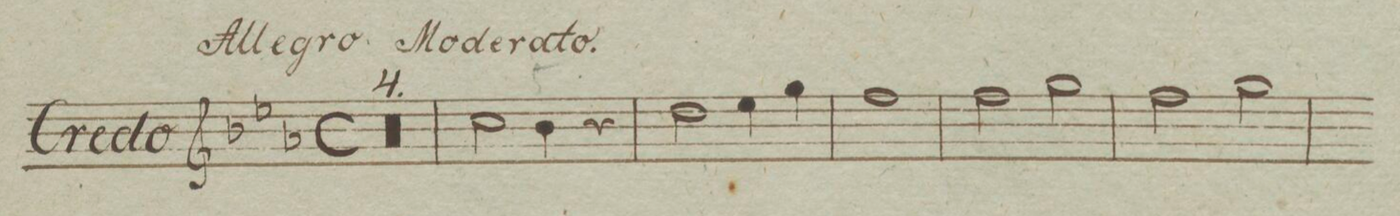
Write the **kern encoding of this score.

**kern	**dynam
*I"Oboe Primo.	*
*clefG2	*
*k[b-e-a-]	*
*met(c)	*
*M4/4	*
00r	.
=2	=2
=3	=3
=4	=4
=5	=5
2cc\	.
*4\right	*
4b-\	.
4r	.
=6	=6
2dd\	.
4ee-\	.
4gg\	.
=7	=7
1ff	.
=8	=8
2ff\	.
2gg\	.
=9	=9
2ff\	.
2gg\	.
=10	=10
*-	*-
